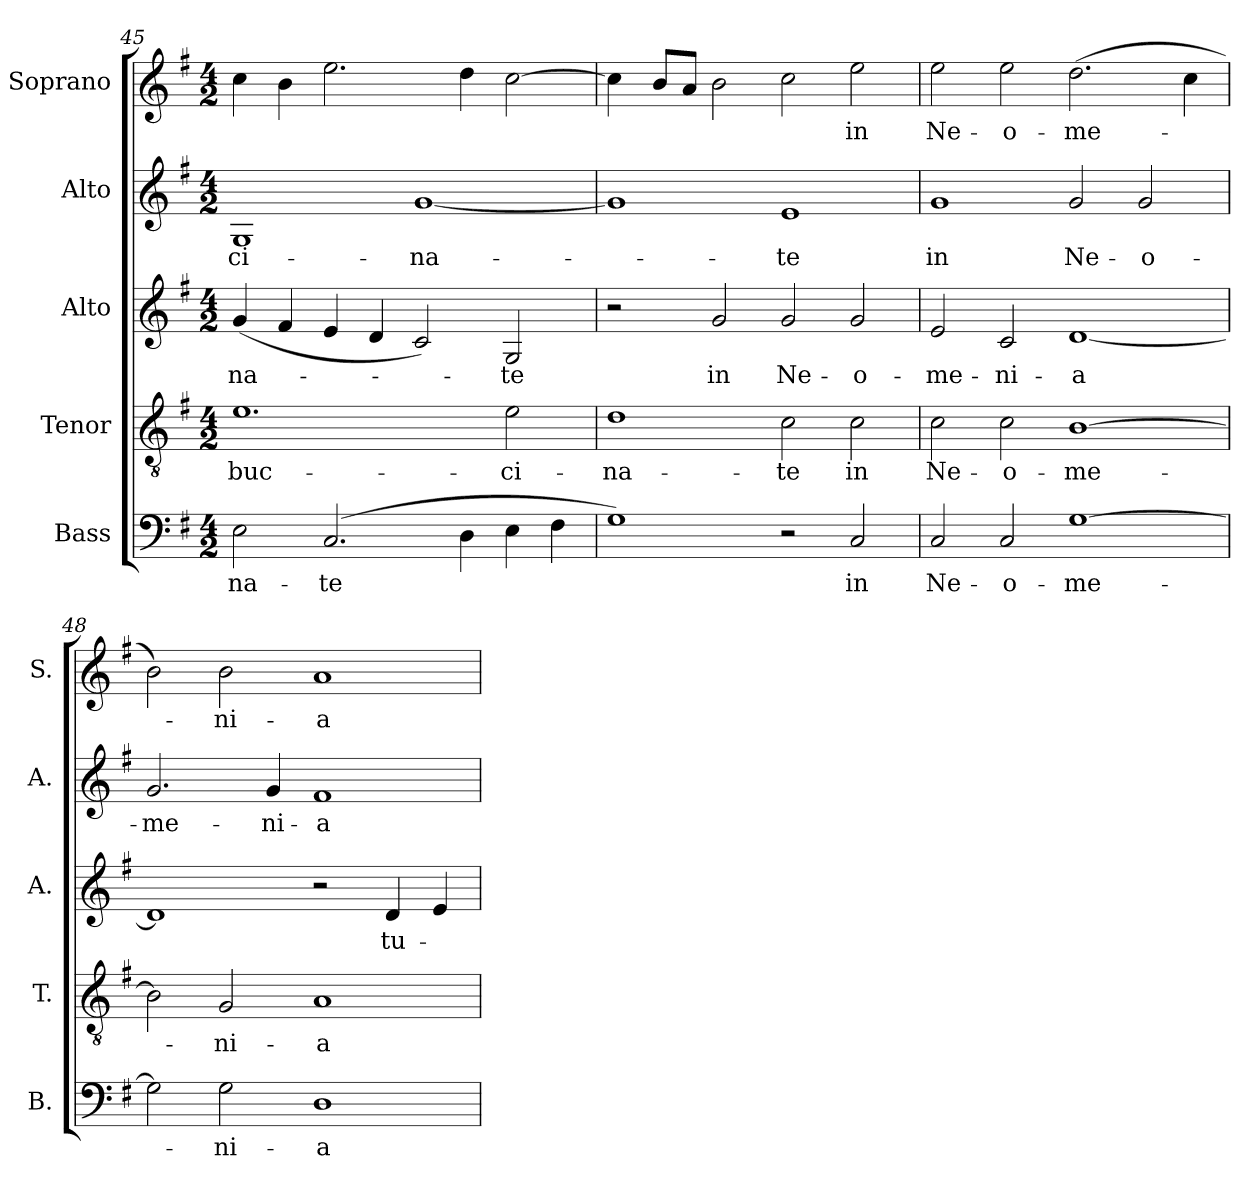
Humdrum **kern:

**kern	**text	**kern	**text	**kern	**text	**kern	**text	**kern	**text
*part5	*part5	*part4	*part4	*part3	*part3	*part2	*part2	*part1	*part1
*staff5	*staff5	*staff4	*staff4	*staff3	*staff3	*staff2	*staff2	*staff1	*staff1
*I"Bass	*	*I"Tenor	*	*I"Alto	*	*I"Alto	*	*I"Soprano	*
*I'B.	*	*I'T.	*	*I'A.	*	*I'A.	*	*I'S.	*
*clefF4	*	*clefGv2	*	*clefG2	*	*clefG2	*	*clefG2	*
*	*	*ITrd7c12	*	*	*	*	*	*	*
*k[f#]	*	*k[f#]	*	*k[f#]	*	*k[f#]	*	*k[f#]	*
*G:	*	*G:	*	*G:	*	*G:	*	*G:	*
*M4/2	*	*M4/2	*	*M4/2	*	*M4/2	*	*M4/2	*
=45	=45	=45	=45	=45	=45	=45	=45	=45	=45
!	!LO:LY:b:color=#000000	!	!	!	!	!	!	!	!
!	!	!	!LO:LY:b:color=#000000	!	!	!	!	!	!
!	!	!	!	!	!LO:LY:b:color=#000000	!	!	!	!
!	!	!	!	!	!	!	!LO:LY:b:color=#000000	!	!
2Ei\	-na-	1.Ei	buc-	(4gi/	-na-	1Gi	-ci-	4cci\	.
.	.	.	.	4f#i/	.	.	.	4bi\	.
!	!LO:LY:b:color=#000000	!	!	!	!	!	!	!	!
(2.Ci/	-te	.	.	4ei/	.	.	.	2.eei\	.
.	.	.	.	4di/	.	.	.	.	.
!	!	!	!	!	!	!	!LO:LY:b:color=#000000	!	!
.	.	.	.	2ci/)	.	[1gi	-na-	.	.
4Di\	.	.	.	.	.	.	.	4ddi\	.
!	!	!	!LO:LY:b:color=#000000	!	!	!	!	!	!
!	!	!	!	!	!LO:LY:b:color=#000000	!	!	!	!
4Ei\	.	2Ei\	-ci-	2Gi/	-te	.	.	[2cci\	.
4F#i\	.	.	.	.	.	.	.	.	.
=46	=46	=46	=46	=46	=46	=46	=46	=46	=46
!	!	!	!LO:LY:b:color=#000000	!	!	!	!	!	!
1Gi)	.	1Di	-na-	2r	.	1gi]	.	4cci\]	.
.	.	.	.	.	.	.	.	8bi/L	.
.	.	.	.	.	.	.	.	8ai/J	.
!	!	!	!	!	!LO:LY:b:color=#000000	!	!	!	!
.	.	.	.	2gi/	in	.	.	2bi\	.
!	!	!	!LO:LY:b:color=#000000	!	!	!	!	!	!
!	!	!	!	!	!LO:LY:b:color=#000000	!	!	!	!
!	!	!	!	!	!	!	!LO:LY:b:color=#000000	!	!
2r	.	2Ci\	-te	2gi/	Ne-	1ei	-te	2cci\	.
!	!LO:LY:b:color=#000000	!	!	!	!	!	!	!	!
!	!	!	!LO:LY:b:color=#000000	!	!	!	!	!	!
!	!	!	!	!	!LO:LY:b:color=#000000	!	!	!	!
!	!	!	!	!	!	!	!	!	!LO:LY:b:color=#000000
2Ci/	in	2Ci\	in	2gi/	-o-	.	.	2eei\	in
!!LO:PB:g=z
=47	=47	=47	=47	=47	=47	=47	=47	=47	=47
!	!LO:LY:b:color=#000000	!	!	!	!	!	!	!	!
!	!	!	!LO:LY:b:color=#000000	!	!	!	!	!	!
!	!	!	!	!	!LO:LY:b:color=#000000	!	!	!	!
!	!	!	!	!	!	!	!LO:LY:b:color=#000000	!	!
!	!	!	!	!	!	!	!	!	!LO:LY:b:color=#000000
2Ci/	Ne-	2Ci\	Ne-	2ei/	-me-	1gi	in	2eei\	Ne-
!	!LO:LY:b:color=#000000	!	!	!	!	!	!	!	!
!	!	!	!LO:LY:b:color=#000000	!	!	!	!	!	!
!	!	!	!	!	!LO:LY:b:color=#000000	!	!	!	!
!	!	!	!	!	!	!	!	!	!LO:LY:b:color=#000000
2Ci/	-o-	2Ci\	-o-	2ci/	-ni-	.	.	2eei\	-o-
!	!LO:LY:b:color=#000000	!	!	!	!	!	!	!	!
!	!	!	!LO:LY:b:color=#000000	!	!	!	!	!	!
!	!	!	!	!	!LO:LY:b:color=#000000	!	!	!	!
!	!	!	!	!	!	!	!LO:LY:b:color=#000000	!	!
!	!	!	!	!	!	!	!	!	!LO:LY:b:color=#000000
[1Gi	-me-	[1BBi	-me-	[1di	-a	2gi/	Ne-	(2.ddi\	-me-
!	!	!	!	!	!	!	!LO:LY:b:color=#000000	!	!
.	.	.	.	.	.	2gi/	-o-	.	.
.	.	.	.	.	.	.	.	4cci\	.
=48	=48	=48	=48	=48	=48	=48	=48	=48	=48
!	!	!	!	!	!	!	!LO:LY:b:color=#000000	!	!
2Gi\]	.	2BBi\]	.	1di]	.	2.gi/	-me-	2bi\)	.
!	!LO:LY:b:color=#000000	!	!	!	!	!	!	!	!
!	!	!	!LO:LY:b:color=#000000	!	!	!	!	!	!
!	!	!	!	!	!	!	!	!	!LO:LY:b:color=#000000
2Gi\	-ni-	2GGi/	-ni-	.	.	.	.	2bi\	-ni-
!	!	!	!	!	!	!	!LO:LY:b:color=#000000	!	!
.	.	.	.	.	.	4gi/	-ni-	.	.
!	!LO:LY:b:color=#000000	!	!	!	!	!	!	!	!
!	!	!	!LO:LY:b:color=#000000	!	!	!	!	!	!
!	!	!	!	!	!	!	!LO:LY:b:color=#000000	!	!
!	!	!	!	!	!	!	!	!	!LO:LY:b:color=#000000
1Di	-a	1AAi	-a	2r	.	1f#i	-a	1ai	-a
!	!	!	!	!	!LO:LY:b:color=#000000	!	!	!	!
.	.	.	.	4di/	tu-	.	.	.	.
.	.	.	.	4ei/	.	.	.	.	.
=	=	=	=	=	=	=	=	=	=
*-	*-	*-	*-	*-	*-	*-	*-	*-	*-
